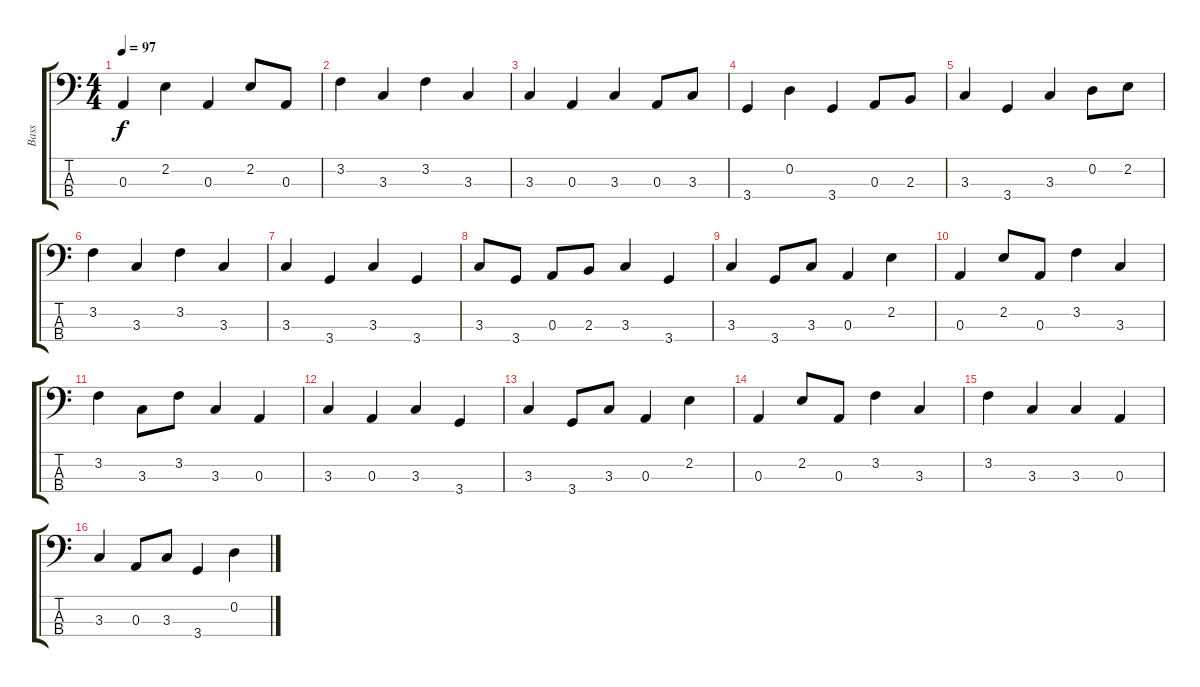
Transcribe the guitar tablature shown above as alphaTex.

\track ("Bass" "Bass") {instrument slapbass1}
\staff {score tabs}
\tuning (G2 D2 A1 E1) {hide}
\ts (4 4)
\tempo 97
\clef f4
\ks c
0.3.4{dy f} 2.2.4 0.3.4 2.2.8 0.3.8 |
3.2.4 3.3.4 3.2.4 3.3.4 |
3.3.4 0.3.4 3.3.4 0.3.8 3.3.8 |
3.4.4 0.2.4 3.4.4 0.3.8 2.3.8 |
3.3.4 3.4.4 3.3.4 0.2.8 2.2.8 |
3.2.4 3.3.4 3.2.4 3.3.4 |
3.3.4 3.4.4 3.3.4 3.4.4 |
3.3.8 3.4.8 0.3.8 2.3.8 3.3.4 3.4.4 |
3.3.4 3.4.8 3.3.8 0.3.4 2.2.4 |
0.3.4 2.2.8 0.3.8 3.2.4 3.3.4 |
3.2.4 3.3.8 3.2.8 3.3.4 0.3.4 |
3.3.4 0.3.4 3.3.4 3.4.4 |
3.3.4 3.4.8 3.3.8 0.3.4 2.2.4 |
0.3.4 2.2.8 0.3.8 3.2.4 3.3.4 |
3.2.4 3.3.4 3.3.4 0.3.4 |
3.3.4 0.3.8 3.3.8 3.4.4 0.2.4
